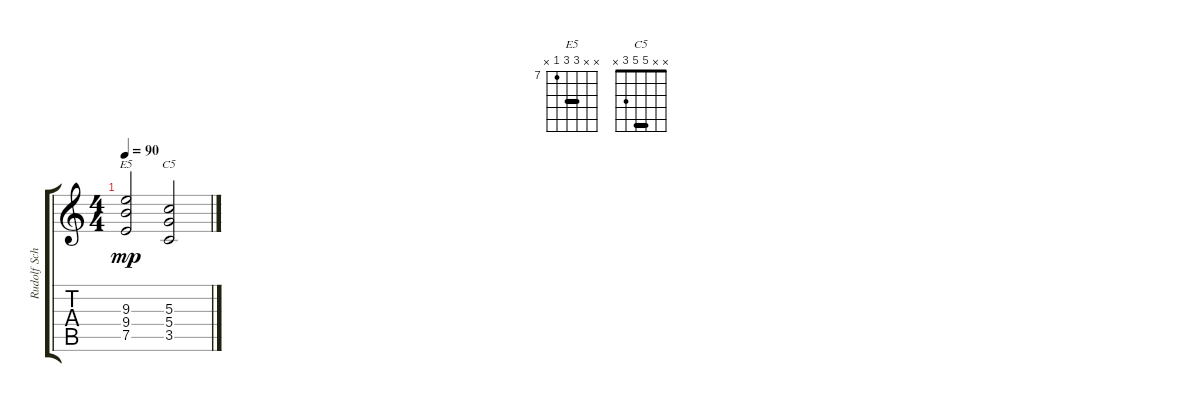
\track ("Rudolf Schenker (Rhythm Guitar)" "Rudolf Sch") {instrument overdrivenguitar}
\staff {score tabs}
\tuning (E4 B3 G3 D3 A2 E2) {hide}
\chord ("E5" x x 9 9 7 x) {firstfret 7 barre 9}
\chord ("C5" x x 5 5 3 x) {barre 5}
\ts (4 4)
\tempo 90
\clef g2
\ks c
(9.3 9.4 7.5).2{ch "E5" dy mp} (5.3 5.4 3.5).2{ch "C5"}
